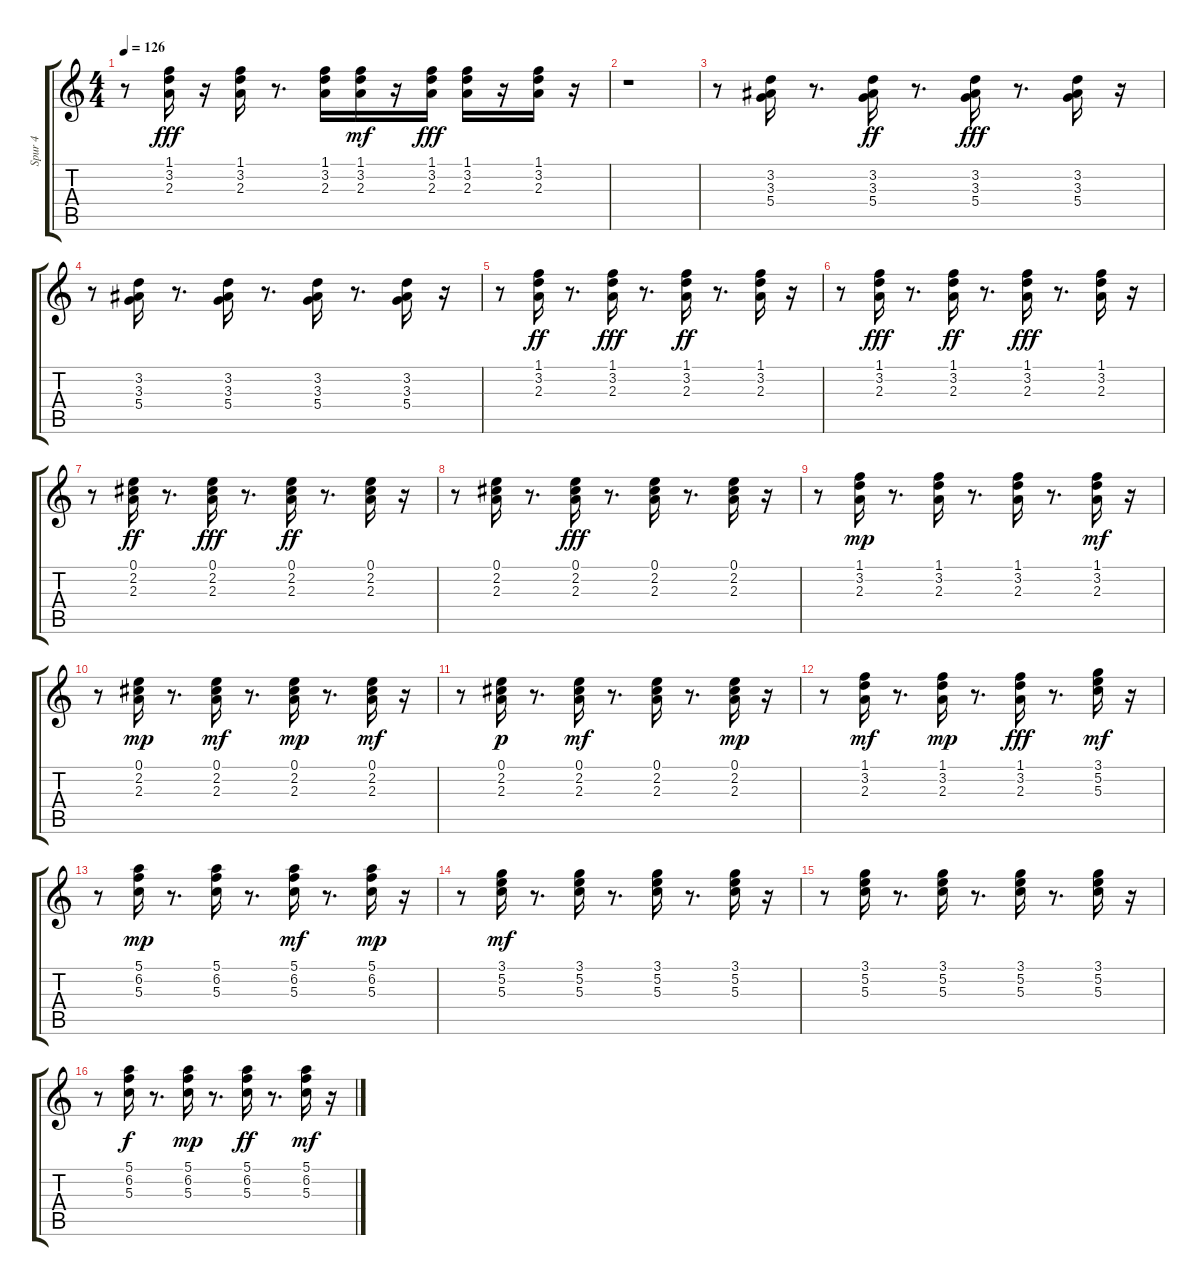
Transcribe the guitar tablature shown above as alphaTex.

\track ("Spur 4" "Spur 4") {instrument slapbass2}
\staff {score tabs}
\tuning (E4 B3 G3 D3 A2 E2) {hide}
\ts (4 4)
\tempo 126
\clef g2
\ks c
r.8{dy fff} (1.1 3.2 2.3).16 r.16 (1.1 3.2 2.3).16 r.8{d} (1.1 3.2 2.3).16 (1.1 3.2 2.3).16{dy mf} r.16 (1.1 3.2 2.3).16{dy fff} (1.1 3.2 2.3).16 r.16 (1.1 3.2 2.3).16 r.16 |
r.1 |
r.8 (3.2 3.3 5.4).16 r.8{d} (3.2 3.3 5.4).16{dy ff} r.8{d} (3.2 3.3 5.4).16{dy fff} r.8{d} (3.2 3.3 5.4).16 r.16 |
r.8 (3.2 3.3 5.4).16 r.8{d} (3.2 3.3 5.4).16 r.8{d} (3.2 3.3 5.4).16 r.8{d} (3.2 3.3 5.4).16 r.16 |
r.8 (1.1 3.2 2.3).16{dy ff} r.8{d} (1.1 3.2 2.3).16{dy fff} r.8{d} (1.1 3.2 2.3).16{dy ff} r.8{d} (1.1 3.2 2.3).16 r.16 |
r.8 (1.1 3.2 2.3).16{dy fff} r.8{d} (1.1 3.2 2.3).16{dy ff} r.8{d} (1.1 3.2 2.3).16{dy fff} r.8{d} (1.1 3.2 2.3).16 r.16 |
r.8 (0.1 2.2 2.3).16{dy ff} r.8{d} (0.1 2.2 2.3).16{dy fff} r.8{d} (0.1 2.2 2.3).16{dy ff} r.8{d} (0.1 2.2 2.3).16 r.16 |
r.8 (0.1 2.2 2.3).16 r.8{d} (0.1 2.2 2.3).16{dy fff} r.8{d} (0.1 2.2 2.3).16 r.8{d} (0.1 2.2 2.3).16 r.16 |
r.8 (1.1 3.2 2.3).16{dy mp} r.8{d} (1.1 3.2 2.3).16 r.8{d} (1.1 3.2 2.3).16 r.8{d} (1.1 3.2 2.3).16{dy mf} r.16 |
r.8 (0.1 2.2 2.3).16{dy mp} r.8{d} (0.1 2.2 2.3).16{dy mf} r.8{d} (0.1 2.2 2.3).16{dy mp} r.8{d} (0.1 2.2 2.3).16{dy mf} r.16 |
r.8 (0.1 2.2 2.3).16{dy p} r.8{d} (0.1 2.2 2.3).16{dy mf} r.8{d} (0.1 2.2 2.3).16 r.8{d} (0.1 2.2 2.3).16{dy mp} r.16 |
r.8 (1.1 3.2 2.3).16{dy mf} r.8{d} (1.1 3.2 2.3).16{dy mp} r.8{d} (1.1 3.2 2.3).16{dy fff} r.8{d} (3.1 5.2 5.3).16{dy mf} r.16 |
r.8 (5.1 6.2 5.3).16{dy mp} r.8{d} (5.1 6.2 5.3).16 r.8{d} (5.1 6.2 5.3).16{dy mf} r.8{d} (5.1 6.2 5.3).16{dy mp} r.16 |
r.8 (3.1 5.2 5.3).16{dy mf} r.8{d} (3.1 5.2 5.3).16 r.8{d} (3.1 5.2 5.3).16 r.8{d} (3.1 5.2 5.3).16 r.16 |
r.8 (3.1 5.2 5.3).16 r.8{d} (3.1 5.2 5.3).16 r.8{d} (3.1 5.2 5.3).16 r.8{d} (3.1 5.2 5.3).16 r.16 |
r.8 (5.1 6.2 5.3).16{dy f} r.8{d} (5.1 6.2 5.3).16{dy mp} r.8{d} (5.1 6.2 5.3).16{dy ff} r.8{d} (5.1 6.2 5.3).16{dy mf} r.16
